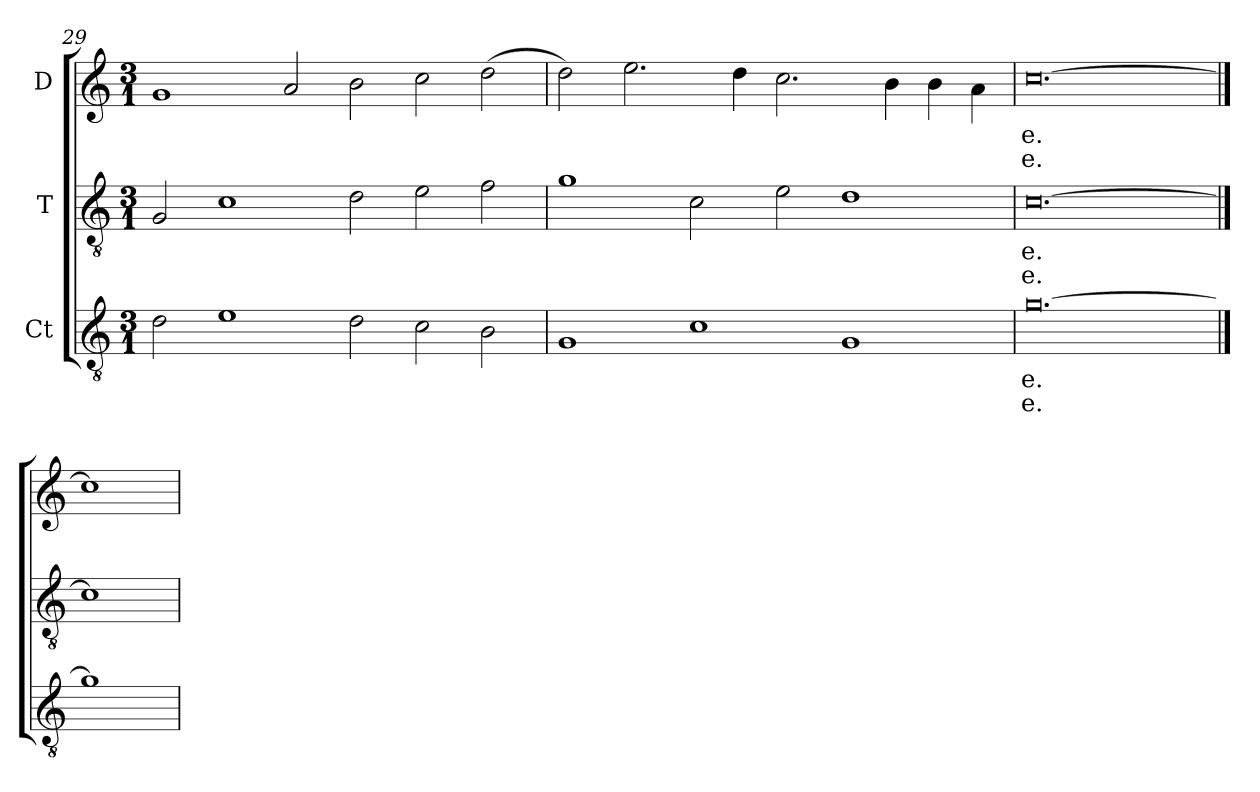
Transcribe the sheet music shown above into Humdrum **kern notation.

**kern	**text	**text	**kern	**text	**text	**kern	**text	**text
*part3	*part3	*part3	*part2	*part2	*part2	*part1	*part1	*part1
*staff3	*staff3	*staff3	*staff2	*staff2	*staff2	*staff1	*staff1	*staff1
*I"Ct	*	*	*I"T	*	*	*I"D	*	*
*clefGv2	*	*	*clefGv2	*	*	*clefG2	*	*
*ITrd7c12	*	*	*ITrd7c12	*	*	*	*	*
*k[]	*	*	*k[]	*	*	*k[]	*	*
*C:	*	*	*C:	*	*	*C:	*	*
*M3/1	*	*	*M3/1	*	*	*M3/1	*	*
=29	=29	=29	=29	=29	=29	=29	=29	=29
2Di\	.	.	2GGi/	.	.	1gi/	.	.
1Ei\	.	.	1Ci\	.	.	.	.	.
.	.	.	.	.	.	2ai/	.	.
2Di\	.	.	2Di\	.	.	2bi\	.	.
2Ci\	.	.	2Ei\	.	.	2cci\	.	.
2BBi\	.	.	2Fi\	.	.	(2ddi\	.	.
=30	=30	=30	=30	=30	=30	=30	=30	=30
1GGi/	.	.	1Gi\	.	.	2ddi\)	.	.
.	.	.	.	.	.	2.eei\	.	.
1Ci\	.	.	2Ci\	.	.	.	.	.
.	.	.	.	.	.	4ddi\	.	.
.	.	.	2Ei\	.	.	2.cci\	.	.
1GGi/	.	.	1Di\	.	.	.	.	.
.	.	.	.	.	.	4bi\	.	.
.	.	.	.	.	.	4bi\	.	.
.	.	.	.	.	.	4ai\	.	.
=31	=31	=31	=31	=31	=31	=31	=31	=31
!	!LO:LY:b:color=#000000	!LO:LY:b:color=#000000	!	!	!	!	!	!
!	!	!	!	!LO:LY:b:color=#000000	!LO:LY:b:color=#000000	!	!	!
!	!	!	!	!	!	!	!LO:LY:b:color=#000000	!LO:LY:b:color=#000000
[0.Gi\	-e.	-e.	[0.Ci\	-e.	-e.	[0.cci\	-e.	-e.
==32	==32	==32	==32	==32	==32	==32	==32	==32
1Gi\]	.	.	1Ci\]	.	.	1cci\]	.	.
=	=	=	=	=	=	=	=	=
*-	*-	*-	*-	*-	*-	*-	*-	*-
